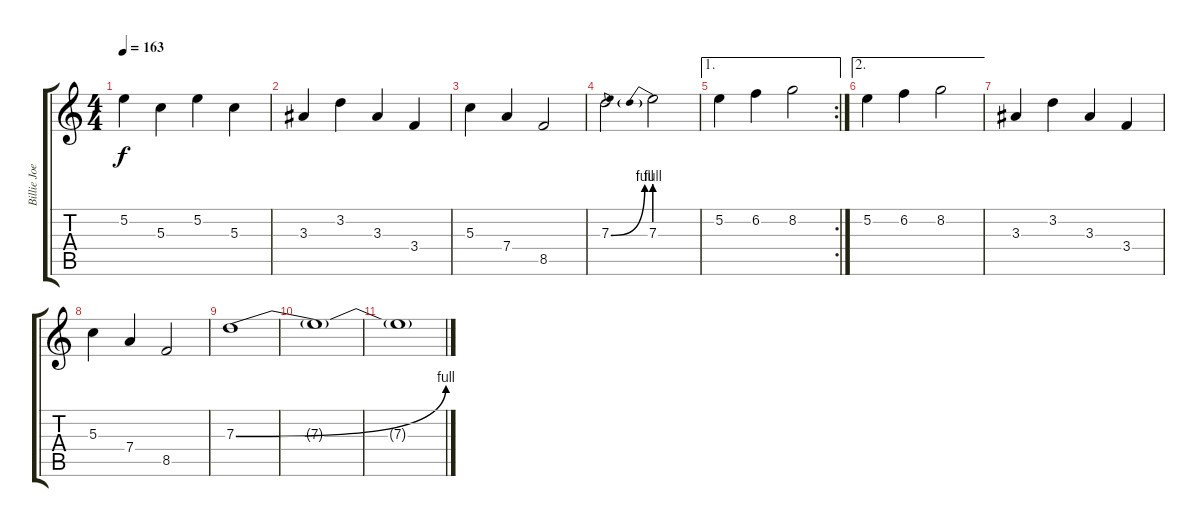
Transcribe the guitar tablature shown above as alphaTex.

\track ("Billie Joe - Electric Lead Guitar" "Billie Joe") {instrument electricguitarclean}
\staff {score tabs}
\tuning (E4 B3 G3 D3 A2 E2) {hide}
\ts (4 4)
\tempo 163
\clef g2
\ks c
5.2.4{dy f} 5.3.4 5.2.4 5.3.4 |
3.3.4 3.2.4 3.3.4 3.4.4 |
5.3.4 7.4.4 8.5.2 |
7.3{be (bend 0 0 60 4)}.2 7.3{be (prebend 0 4 60 4)}.2 |
\ae 1
\rc 2
5.2.4 6.2.4 8.2.2 |
\ae 2
5.2.4 6.2.4 8.2.2 |
3.3.4 3.2.4 3.3.4 3.4.4 |
5.3.4 7.4.4 8.5.2 |
7.3{be (bend 0 0 60 4)}.1 |
7.3{t}.1 |
7.3{t}.1
